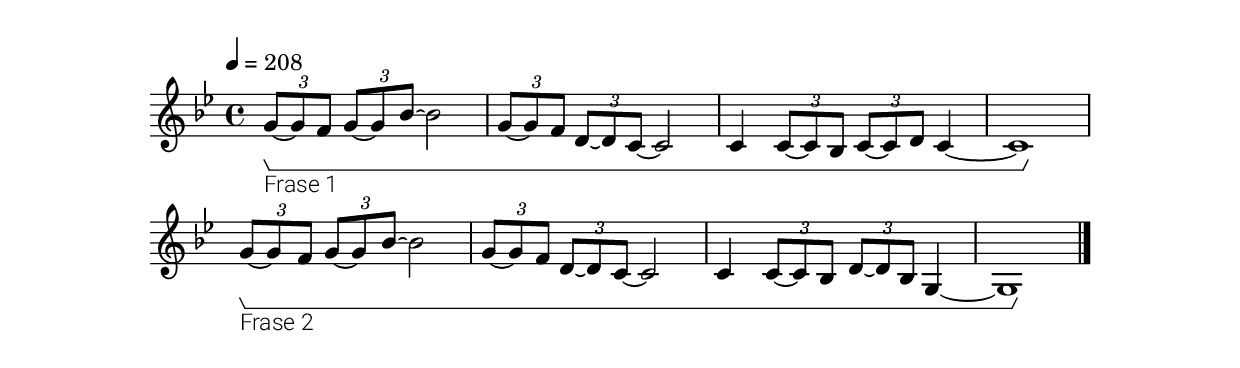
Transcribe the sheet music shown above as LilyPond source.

\version "2.24.4"

\include "global.ily"

global = {
  \omit Score.BarNumber

  \key g \minor
  \time 4/4
  \tempo 4=208
}

sopranoVoice = \relative c'' {
  \global

  \tuplet 3/2 4 { g8~ \startGroup g f g~ g bes~ } bes2
  \tuplet 3/2 4 { g8~ g f d~ d c~ } c2
  c4 \tuplet 3/2 4 { c8~ c bes c~ c d } c4~
  c1\stopGroup

  \tuplet 3/2 4 { g'8~ \startGroup g f g~ g bes~ } bes2
  \tuplet 3/2 4 { g8~ g f d~ d c~ } c2
  c4 \tuplet 3/2 4 { c8~ c bes d~ d bes } g4~
  g1\stopGroup

  \bar "|."
}

verse = \lyricmode {
  "Frase 1"
  \repeat unfold 13 { \skip 1 }
  "Frase 2"
}

\score {
  \new Staff { \sopranoVoice }
  \addlyrics { \verse }
  \layout {
    \context {
      \Voice
      \consists "Horizontal_bracket_engraver"
    }
  }
  \midi { }
}
